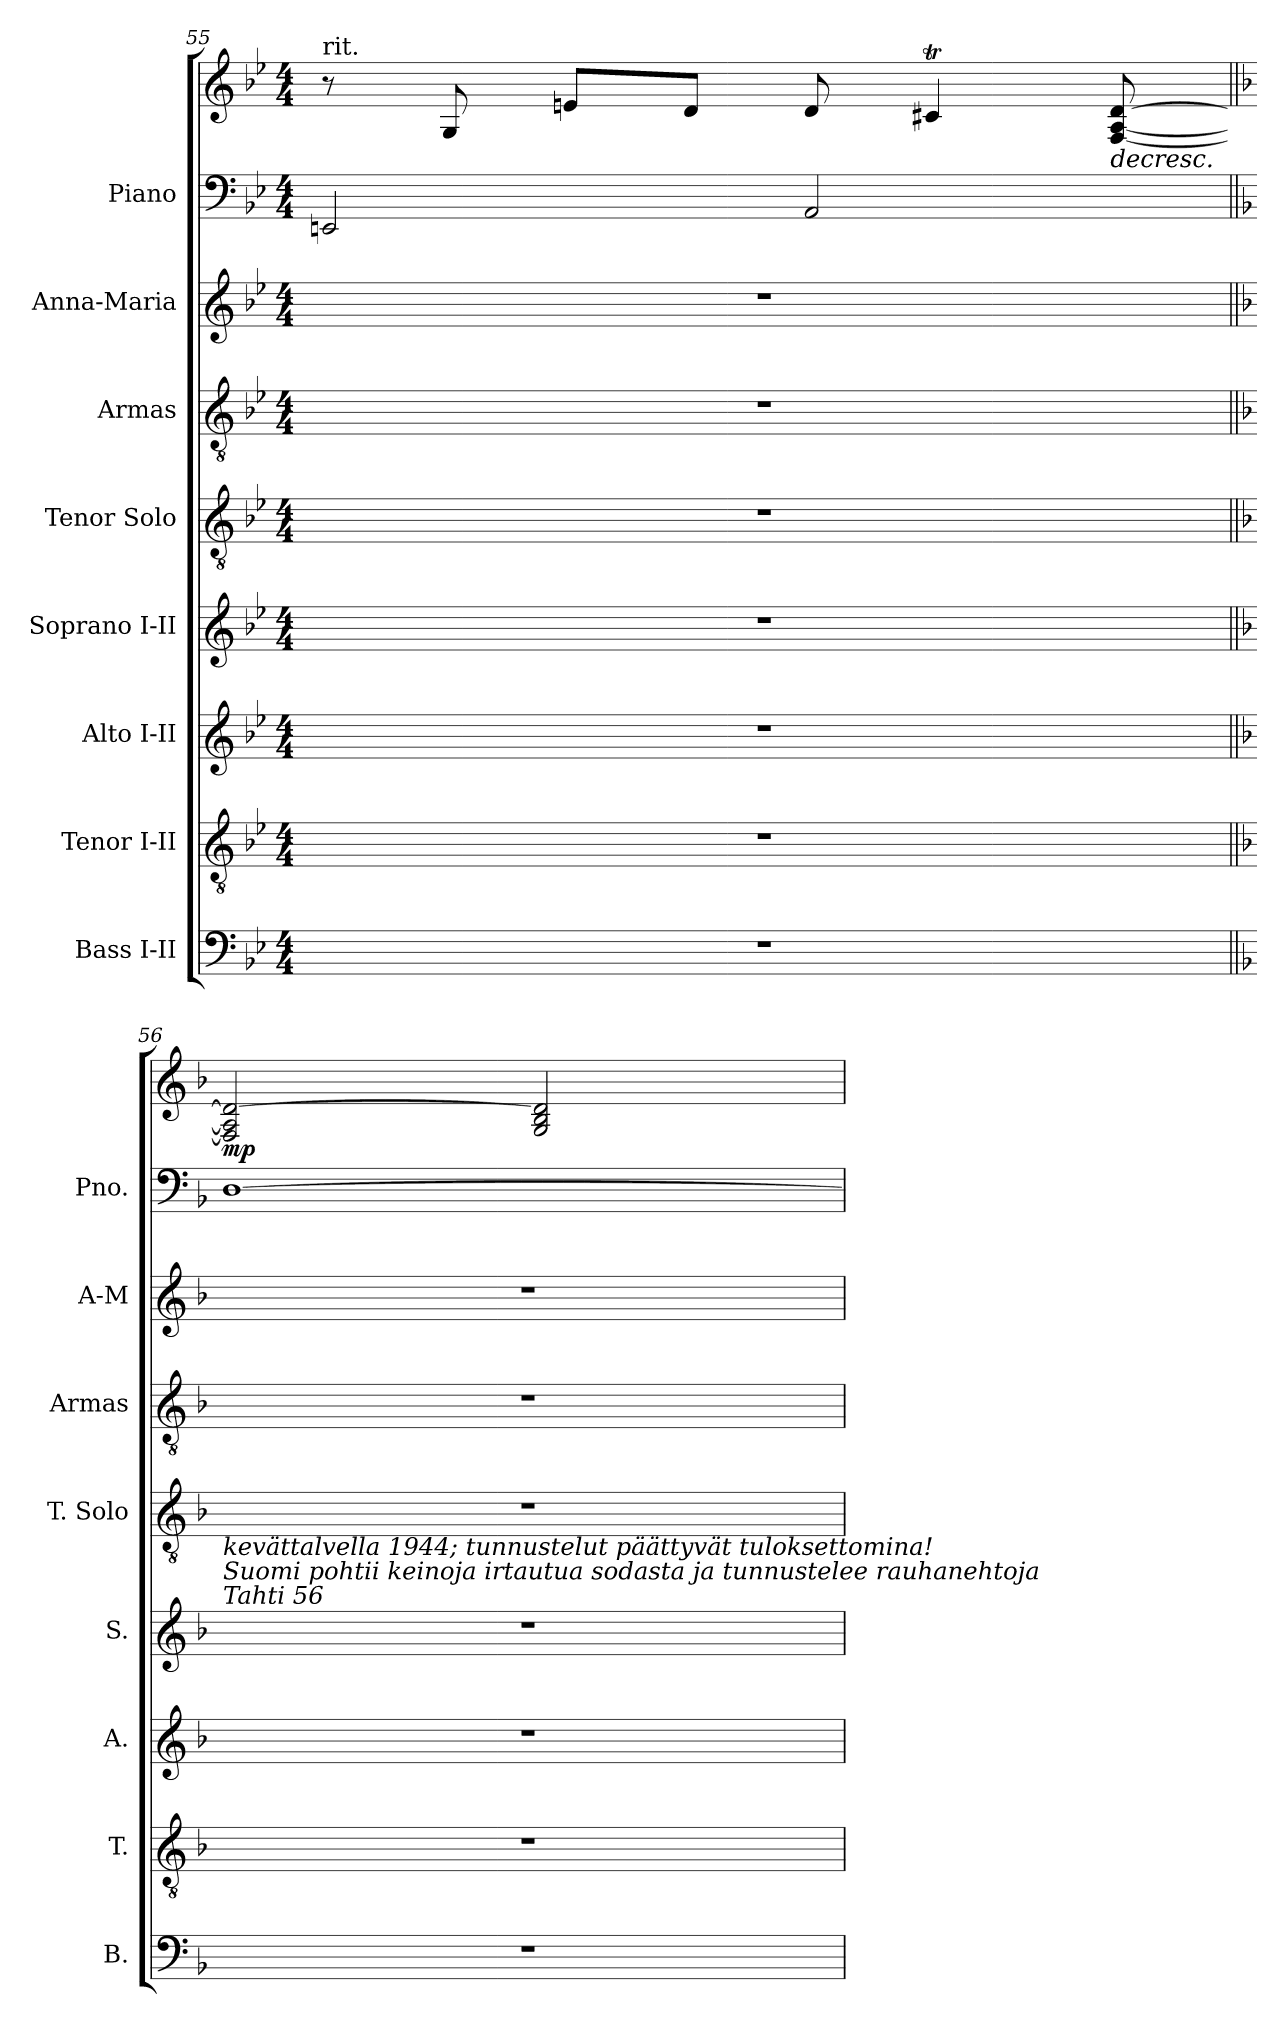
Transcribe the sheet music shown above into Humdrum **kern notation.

**kern	**kern	**kern	**kern	**kern	**kern	**kern	**kern	**kern	**dynam
*part8	*part7	*part6	*part5	*part4	*part3	*part2	*part1	*part1	*part1
*staff9	*staff8	*staff7	*staff6	*staff5	*staff4	*staff3	*staff2	*staff1	*staff1/2
*I"Bass I-II	*I"Tenor I-II	*I"Alto I-II	*I"Soprano I-II	*I"Tenor Solo	*I"Armas	*I"Anna-Maria	*I"Piano	*	*
*I'B.	*I'T.	*I'A.	*I'S.	*I'T. Solo	*I'Armas	*I'A-M	*I'Pno.	*	*
!!LO:PB:g=z
*clefF4	*clefGv2	*clefG2	*clefG2	*clefGv2	*clefGv2	*clefG2	*clefF4	*clefG2	*
*	*ITrd7c12	*	*	*ITrd7c12	*ITrd7c12	*	*	*	*
*k[b-e-]	*k[b-e-]	*k[b-e-]	*k[b-e-]	*k[b-e-]	*k[b-e-]	*k[b-e-]	*k[b-e-]	*k[b-e-]	*
*B-:	*B-:	*B-:	*B-:	*B-:	*B-:	*B-:	*B-:	*B-:	*
*M4/4	*M4/4	*M4/4	*M4/4	*M4/4	*M4/4	*M4/4	*M4/4	*M4/4	*
=55	=55	=55	=55	=55	=55	=55	=55	=55	=55
!	!	!	!	!	!	!	!	!LO:TX:t=rit.	!
1r	1r	1r	1r	1r	1r	1r	2EEni/	8r	.
.	.	.	.	.	.	.	.	8Gi/	.
.	.	.	.	.	.	.	.	8eni/L	.
.	.	.	.	.	.	.	.	8di/J	.
.	.	.	.	.	.	.	2AAi/	8di/	]
.	.	.	.	.	.	.	.	4c#Xti/	.
!	!	!	!	!	!	!	!	!	!LO:HP:b
.	.	.	.	.	.	.	.	[<8Fi/ [<8Ai [>8di	>
=56||	=56||	=56||	=56||	=56||	=56||	=56||	=56||	=56||	=56||
*k[b-]	*k[b-]	*k[b-]	*k[b-]	*k[b-]	*k[b-]	*k[b-]	*k[b-]	*k[b-]	*
*F:	*F:	*F:	*F:	*F:	*F:	*F:	*F:	*F:	*
*	*	*	*	*	*	*	*	*MM72	*
!	!	!	!LO:TX:a:i:t=Tahti 56	!	!	!	!	!	!
!	!	!	!LO:TX:i:t=Suomi pohtii keinoja irtautua sodasta ja tunnustelee rauhanehtoja	!	!	!	!	!	!
!	!	!	!LO:TX:i:t=kevättalvella 1944; tunnustelut päättyvät tuloksettomina!	!	!	!	!	!	!
1r	1r	1r	1r	1r	1r	1r	[>1Di	2Fi/] 2Ai] 2di_>	mp
.	.	.	.	.	.	.	.	2Gi/ 2B-i 2di]	.
=	=	=	=	=	=	=	=	=	=
*-	*-	*-	*-	*-	*-	*-	*-	*-	*-
